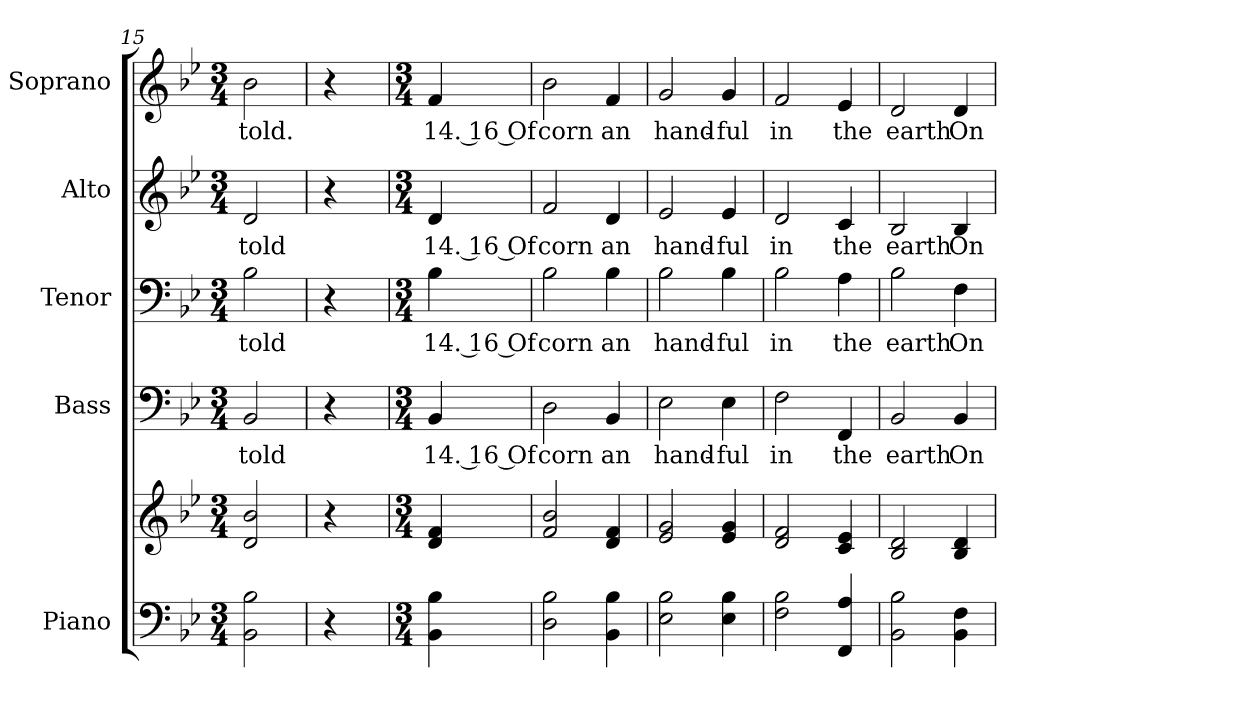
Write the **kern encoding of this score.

**kern	**kern	**kern	**text	**kern	**text	**kern	**text	**kern	**text
*part5	*part5	*part4	*part4	*part3	*part3	*part2	*part2	*part1	*part1
*staff6	*staff5	*staff4	*staff4	*staff3	*staff3	*staff2	*staff2	*staff1	*staff1
*I"Piano	*	*I"Bass	*	*I"Tenor	*	*I"Alto	*	*I"Soprano	*
*I'Pno.	*	*I'B.	*	*I'T.	*	*I'A.	*	*I'S.	*
*clefF4	*clefG2	*clefF4	*	*clefF4	*	*clefG2	*	*clefG2	*
*k[b-e-]	*k[b-e-]	*k[b-e-]	*	*k[b-e-]	*	*k[b-e-]	*	*k[b-e-]	*
*B-:	*B-:	*B-:	*	*B-:	*	*B-:	*	*B-:	*
*M3/4	*M3/4	*M3/4	*	*M3/4	*	*M3/4	*	*M3/4	*
=15	=15	=15	=15	=15	=15	=15	=15	=15	=15
!	!	!	!LO:LY:b:color=#000000	!	!	!	!	!	!
!	!	!	!	!	!LO:LY:b:color=#000000	!	!	!	!
!	!	!	!	!	!	!	!LO:LY:b:color=#000000	!	!
!	!	!	!	!	!	!	!	!	!LO:LY:b:color=#000000
2BB-i\ 2B-i	2di/ 2b-i	2BB-i/	told	2B-i\	told	2di/	told	2b-i\	told.
=16	=16	=16	=16	=16	=16	=16	=16	=16	=16
4r	4r	4r	.	4r	.	4r	.	4r	.
!!LO:PB:g=z
=17	=17	=17	=17	=17	=17	=17	=17	=17	=17
*M3/4	*M3/4	*M3/4	*	*M3/4	*	*M3/4	*	*M3/4	*
!	!	!	!LO:LY:b:color=#000000	!	!	!	!	!	!
!	!	!	!	!	!LO:LY:b:color=#000000	!	!	!	!
!	!	!	!	!	!	!	!LO:LY:b:color=#000000	!	!
!	!	!	!	!	!	!	!	!	!LO:LY:b:color=#000000
4BB-i\ 4B-i	4di/ 4fi	4BB-i/	14. 16 Of	4B-i\	14. 16 Of	4di/	14. 16 Of	4fi/	14. 16 Of
=18	=18	=18	=18	=18	=18	=18	=18	=18	=18
!	!	!	!LO:LY:b:color=#000000	!	!	!	!	!	!
!	!	!	!	!	!LO:LY:b:color=#000000	!	!	!	!
!	!	!	!	!	!	!	!LO:LY:b:color=#000000	!	!
!	!	!	!	!	!	!	!	!	!LO:LY:b:color=#000000
2Di\ 2B-i	2fi/ 2b-i	2Di\	corn	2B-i\	corn	2fi/	corn	2b-i\	corn
!	!	!	!LO:LY:b:color=#000000	!	!	!	!	!	!
!	!	!	!	!	!LO:LY:b:color=#000000	!	!	!	!
!	!	!	!	!	!	!	!LO:LY:b:color=#000000	!	!
!	!	!	!	!	!	!	!	!	!LO:LY:b:color=#000000
4BB-i\ 4B-i	4di/ 4fi	4BB-i/	an	4B-i\	an	4di/	an	4fi/	an
=19	=19	=19	=19	=19	=19	=19	=19	=19	=19
!	!	!	!LO:LY:b:color=#000000	!	!	!	!	!	!
!	!	!	!	!	!LO:LY:b:color=#000000	!	!	!	!
!	!	!	!	!	!	!	!LO:LY:b:color=#000000	!	!
!	!	!	!	!	!	!	!	!	!LO:LY:b:color=#000000
2E-i\ 2B-i	2e-i/ 2gi	2E-i\	hand-	2B-i\	hand-	2e-i/	hand-	2gi/	hand-
!	!	!	!LO:LY:b:color=#000000	!	!	!	!	!	!
!	!	!	!	!	!LO:LY:b:color=#000000	!	!	!	!
!	!	!	!	!	!	!	!LO:LY:b:color=#000000	!	!
!	!	!	!	!	!	!	!	!	!LO:LY:b:color=#000000
4E-i\ 4B-i	4e-i/ 4gi	4E-i\	-ful	4B-i\	-ful	4e-i/	-ful	4gi/	-ful
=20	=20	=20	=20	=20	=20	=20	=20	=20	=20
!	!	!	!LO:LY:b:color=#000000	!	!	!	!	!	!
!	!	!	!	!	!LO:LY:b:color=#000000	!	!	!	!
!	!	!	!	!	!	!	!LO:LY:b:color=#000000	!	!
!	!	!	!	!	!	!	!	!	!LO:LY:b:color=#000000
2Fi\ 2B-i	2di/ 2fi	2Fi\	in	2B-i\	in	2di/	in	2fi/	in
!	!	!	!LO:LY:b:color=#000000	!	!	!	!	!	!
!	!	!	!	!	!LO:LY:b:color=#000000	!	!	!	!
!	!	!	!	!	!	!	!LO:LY:b:color=#000000	!	!
!	!	!	!	!	!	!	!	!	!LO:LY:b:color=#000000
4FFi/ 4Ai	4ci/ 4e-i	4FFi/	the	4Ai\	the	4ci/	the	4e-i/	the
!!LO:LB:g=z
=21	=21	=21	=21	=21	=21	=21	=21	=21	=21
!	!	!	!LO:LY:b:color=#000000	!	!	!	!	!	!
!	!	!	!	!	!LO:LY:b:color=#000000	!	!	!	!
!	!	!	!	!	!	!	!LO:LY:b:color=#000000	!	!
!	!	!	!	!	!	!	!	!	!LO:LY:b:color=#000000
2BB-i\ 2B-i	2B-i/ 2di	2BB-i/	earth	2B-i\	earth	2B-i/	earth	2di/	earth
!	!	!	!LO:LY:b:color=#000000	!	!	!	!	!	!
!	!	!	!	!	!LO:LY:b:color=#000000	!	!	!	!
!	!	!	!	!	!	!	!LO:LY:b:color=#000000	!	!
!	!	!	!	!	!	!	!	!	!LO:LY:b:color=#000000
4BB-i\ 4Fi	4B-i/ 4di	4BB-i/	On	4Fi\	On	4B-i/	On	4di/	On
=	=	=	=	=	=	=	=	=	=
*-	*-	*-	*-	*-	*-	*-	*-	*-	*-
